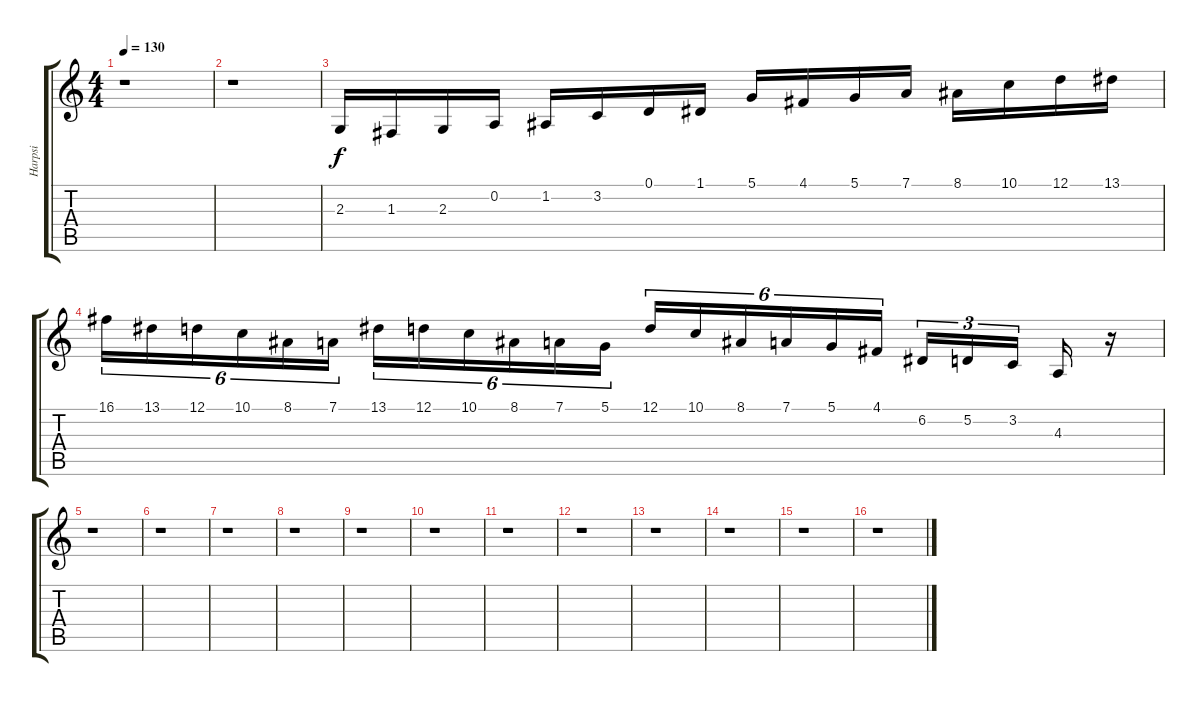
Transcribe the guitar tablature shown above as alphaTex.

\track ("Harpsi" "Harpsi") {instrument harpsichord}
\staff {score tabs}
\tuning (D4 A3 F3 C3 G2 D2) {hide}
\ts (4 4)
\tempo 130
\clef g2
\ks c
r.1{dy f} |
r.1 |
2.3.16 1.3.16 2.3.16 0.2.16 1.2.16 3.2.16 0.1.16 1.1.16 5.1.16 4.1.16 5.1.16 7.1.16 8.1.16 10.1.16 12.1.16 13.1.16 |
16.1.16{tu (6 4)} 13.1.16{tu (6 4)} 12.1.16{tu (6 4)} 10.1.16{tu (6 4)} 8.1.16{tu (6 4)} 7.1.16{tu (6 4)} 13.1.16{tu (6 4)} 12.1.16{tu (6 4)} 10.1.16{tu (6 4)} 8.1.16{tu (6 4)} 7.1.16{tu (6 4)} 5.1.16{tu (6 4)} 12.1.16{tu (6 4)} 10.1.16{tu (6 4)} 8.1.16{tu (6 4)} 7.1.16{tu (6 4)} 5.1.16{tu (6 4)} 4.1.16{tu (6 4)} 6.2.16{tu (3 2)} 5.2.16{tu (3 2)} 3.2.16{tu (3 2)} 4.3.16 r.16 |
r.1 |
r.1 |
r.1 |
r.1 |
r.1 |
r.1 |
r.1 |
r.1 |
r.1 |
r.1 |
r.1 |
r.1
